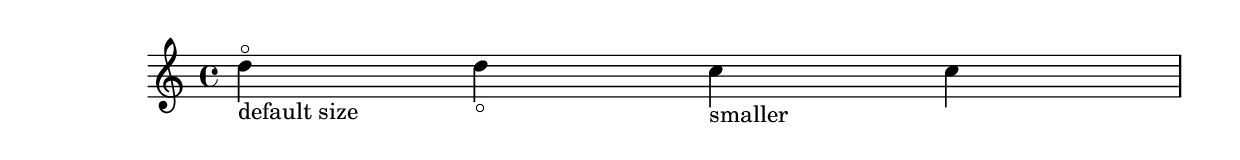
%% Do not edit this file; it is auto-generated from LSR http://lsr.dsi.unimi.it
%% This file is in the public domain.
\version "2.11.38"

\header {
  lsrtags = "expressive-marks, unfretted-strings"

  texidoc = "
To make the @code{\\flageolet} circle smaller use the following Scheme
function. 

"
  doctitle = "Changing \\flageolet mark size"
} % begin verbatim
smallFlageolet = #(let ((m (make-music 'ArticulationEvent
                          'articulation-type "flageolet")))
       (set! (ly:music-property m 'tweaks)
             (acons 'font-size -3
                    (ly:music-property m 'tweaks)))
       m)

\layout { ragged-right = ##f }

\relative c'' {
  d4^\flageolet_\markup { default size } d4_\flageolet
  c4^\smallFlageolet_\markup { smaller } c4_\smallFlageolet
}
